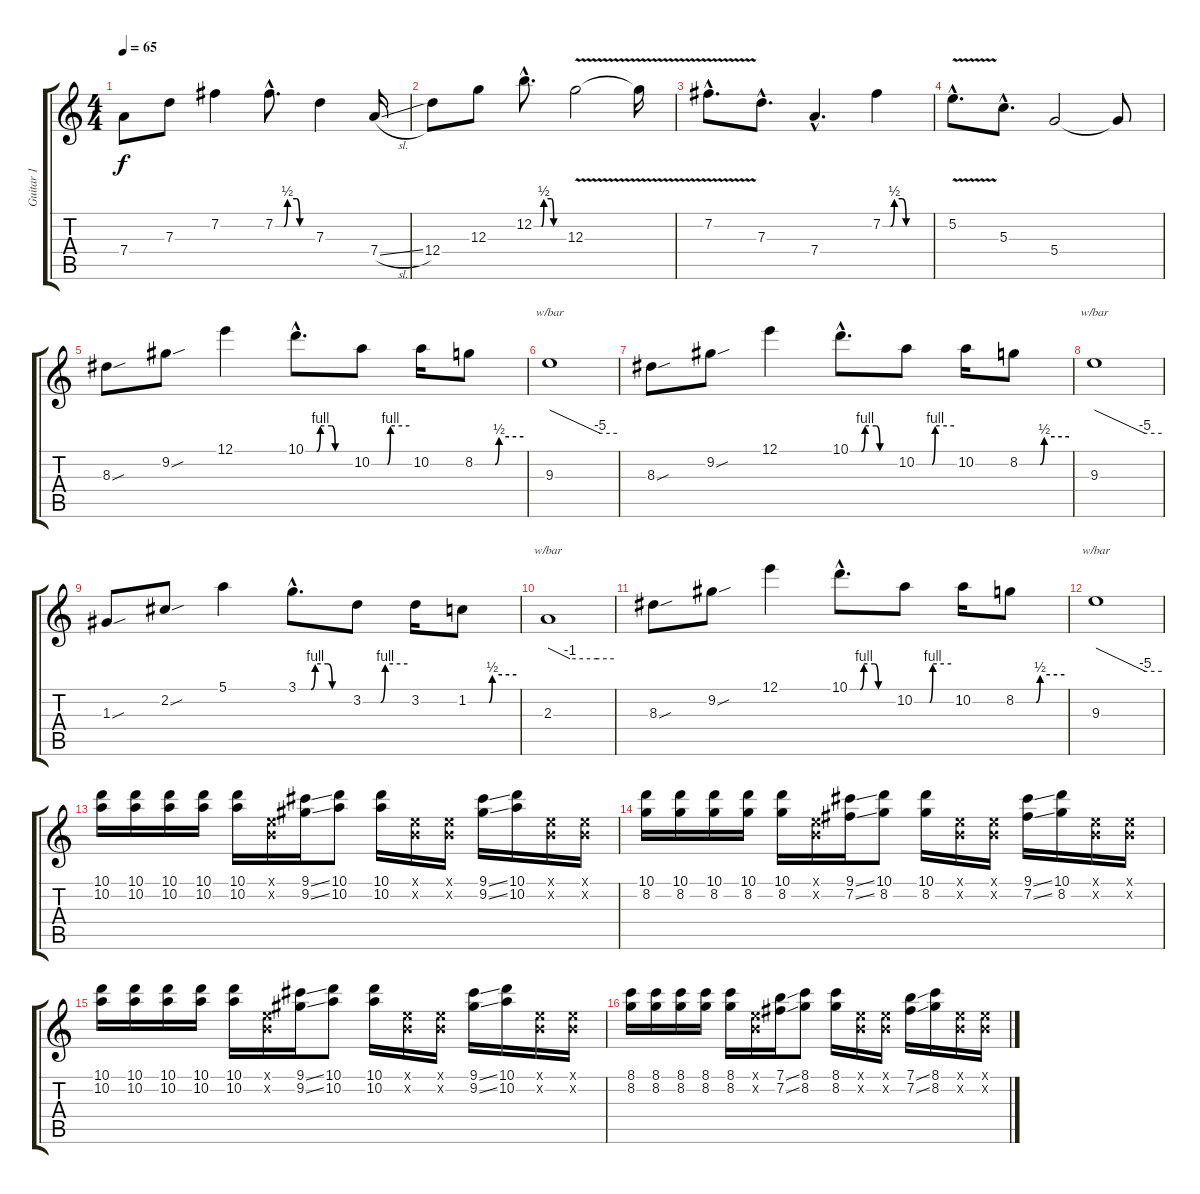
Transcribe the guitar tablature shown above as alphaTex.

\track ("Guitar 1" "Guitar 1") {instrument electricguitarclean}
\staff {score tabs}
\tuning (E4 B3 G3 D3 A2 E2) {hide}
\ts (4 4)
\tempo 65
\clef g2
\ks c
7.4.8{dy f} 7.3.8 7.2.4 7.2{be (custom 0 0 14 0 20 2 35 2 40 0 60 0) hac}.8{d} 7.3.4 7.4{sl}.16 |
12.4.8 12.3.8 12.2{be (custom 0 0 15 0 20 2 35 2 40 0 60 0) hac}.8{d} 12.3{v}.2 12.3{t}.16 |
7.2{v hac}.8{d} 7.3{hac}.8{d} 7.4{hac}.4{d} 7.2{be (custom 0 0 10 0 15 2 25 2 30 0 60 0)}.4 |
5.2{v hac}.8{d} 5.3{hac}.8{d} 5.4.2 5.4{t}.8 |
8.3{sou}.8 9.2{sou}.8 12.1.4 10.1{be (custom 0 0 15 0 20 4 35 4 40 0 60 0) hac}.8{d} 10.2{be (custom 0 0 25 0 30 4 60 4)}.8 10.2.16 8.2{be (custom 0 0 25 0 30 2 60 2)}.8 |
9.3.1{tbe (custom default 0 0 45 -20 60 -20)} |
8.3{sou}.8 9.2{sou}.8 12.1.4 10.1{be (custom 0 0 15 0 20 4 35 4 40 0 60 0) hac}.8{d} 10.2{be (custom 0 0 25 0 30 4 60 4)}.8 10.2.16 8.2{be (custom 0 0 25 0 30 2 60 2)}.8 |
9.3.1{tbe (custom default 0 0 45 -20 60 -20)} |
1.3{sou}.8 2.2{sou}.8 5.1.4 3.1{be (custom 0 0 15 0 20 4 35 4 40 0 60 0) hac}.8{d} 3.2{be (custom 0 0 24 0 30 4 60 4)}.8 3.2.16 1.2{be (custom 0 0 26 0 30 2 60 2)}.8 |
2.3.1{tbe (custom default 0 0 20 -4 45 -4 60 -4)} |
8.3{sou}.8 9.2{sou}.8 12.1.4 10.1{be (custom 0 0 15 0 20 4 35 4 40 0 60 0) hac}.8{d} 10.2{be (custom 0 0 25 0 30 4 60 4)}.8 10.2.16 8.2{be (custom 0 0 25 0 30 2 60 2)}.8 |
9.3.1{tbe (custom default 0 0 45 -20 60 -20)} |
(10.1 10.2).16 (10.1 10.2).16 (10.1 10.2).16 (10.1 10.2).16 (10.1 10.2).16 (0.1{x} 0.2{x}).16 (9.1{ss} 9.2{ss}).16 (10.1 10.2).8 (10.1 10.2).16 (0.1{x} 0.2{x}).16 (0.1{x} 0.2{x}).16 (9.1{ss} 9.2{ss}).16 (10.1 10.2).16 (0.1{x} 0.2{x}).16 (0.1{x} 0.2{x}).16 |
(10.1 8.2).16 (10.1 8.2).16 (10.1 8.2).16 (10.1 8.2).16 (10.1 8.2).16 (0.1{x} 0.2{x}).16 (9.1{ss} 7.2{ss}).16 (10.1 8.2).8 (10.1 8.2).16 (0.1{x} 0.2{x}).16 (0.1{x} 0.2{x}).16 (9.1{ss} 7.2{ss}).16 (10.1 8.2).16 (0.1{x} 0.2{x}).16 (0.1{x} 0.2{x}).16 |
(10.1 10.2).16 (10.1 10.2).16 (10.1 10.2).16 (10.1 10.2).16 (10.1 10.2).16 (0.1{x} 0.2{x}).16 (9.1{ss} 9.2{ss}).16 (10.1 10.2).8 (10.1 10.2).16 (0.1{x} 0.2{x}).16 (0.1{x} 0.2{x}).16 (9.1{ss} 9.2{ss}).16 (10.1 10.2).16 (0.1{x} 0.2{x}).16 (0.1{x} 0.2{x}).16 |
(8.1 8.2).16 (8.1 8.2).16 (8.1 8.2).16 (8.1 8.2).16 (8.1 8.2).16 (0.1{x} 0.2{x}).16 (7.1{ss} 7.2{ss}).16 (8.1 8.2).8 (8.1 8.2).16 (0.1{x} 0.2{x}).16 (0.1{x} 0.2{x}).16 (7.1{ss} 7.2{ss}).16 (8.1 8.2).16 (0.1{x} 0.2{x}).16 (0.1{x} 0.2{x}).16
